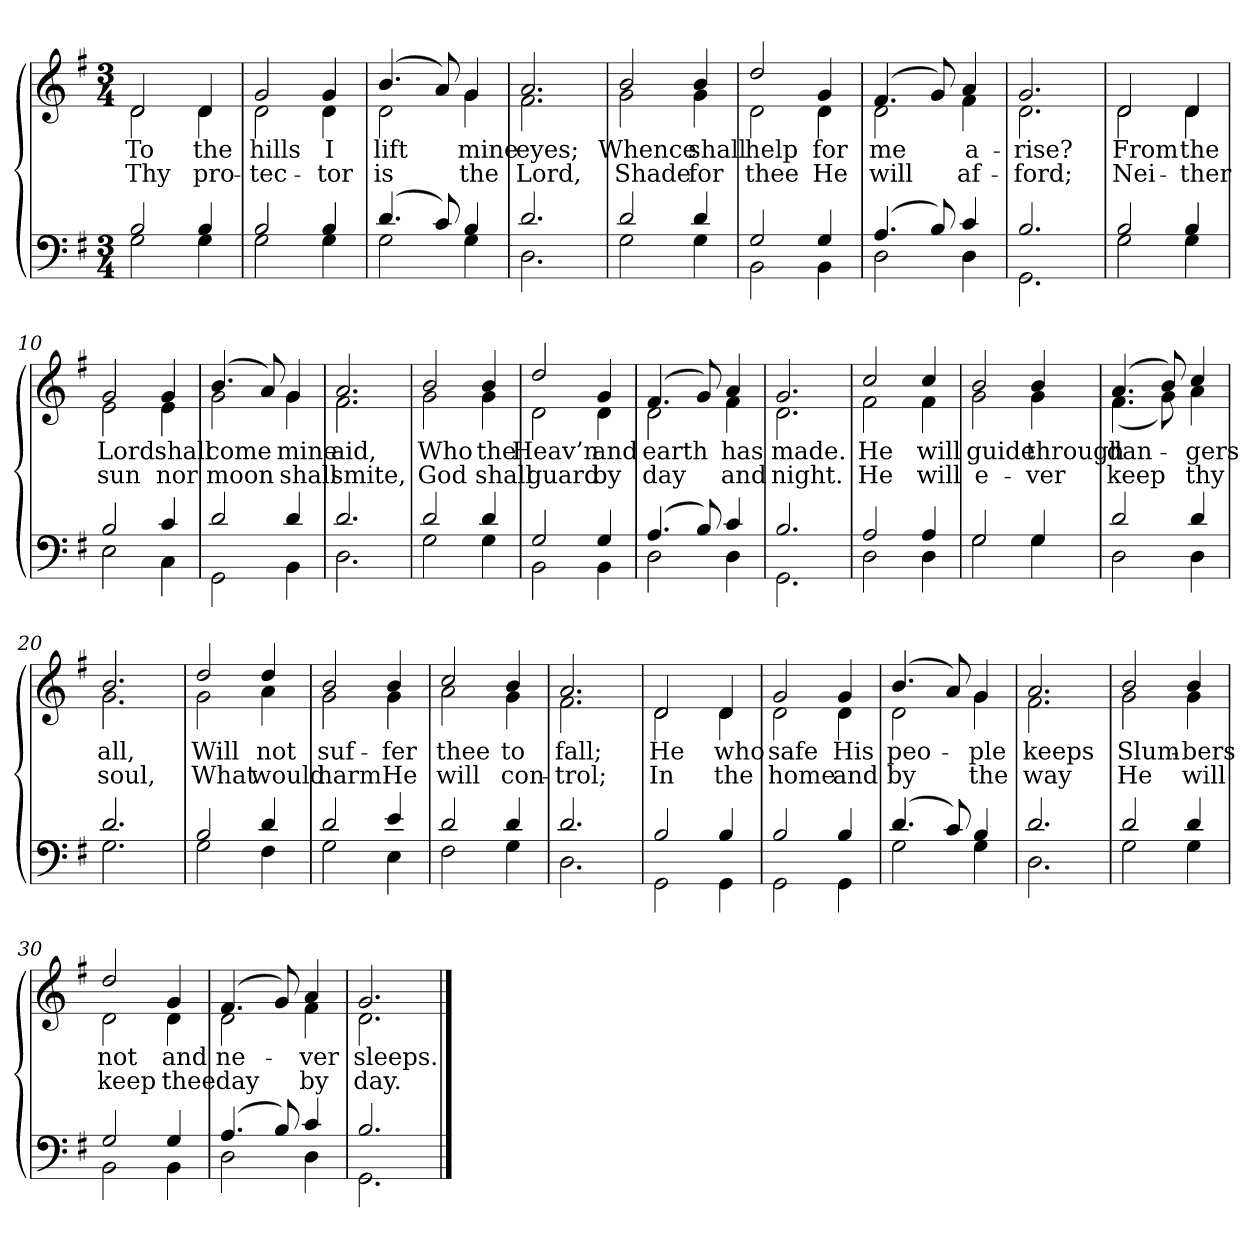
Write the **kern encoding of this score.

**kern	**kern	**text	**text
*part2	*part1	*part1	*part1
*staff2	*staff1	*staff1	*staff1
*clefF4	*clefG2	*	*
*k[f#]	*k[f#]	*	*
*M3/4	*M3/4	*	*
=1	=1	=1	=1
*^	*	*	*
!	!	!LO:TX:b:i:t=Verse	!	!
!	!	!	!LO:LY:b	!LO:LY:b
*	*	*^	*	*
2B/	2G\	2d/	2d\	To	Thy
!	!	!	!	!LO:LY:b	!LO:LY:b
4B/	4G\	4d/	4d\	the	pro-
=2	=2	=2	=2	=2	=2
!	!	!	!	!LO:LY:b	!LO:LY:b
2B/	2G\	2g/	2d\	hills	-tec-
!	!	!	!	!LO:LY:b	!LO:LY:b
4B/	4G\	4g/	4d\	I	-tor
=3	=3	=3	=3	=3	=3
!	!	!	!	!LO:LY:b	!LO:LY:b
(>4.d/	2G\	(>4.b/	2d\	lift	is
8c/)	.	8a/)	.	.	.
!	!	!	!	!LO:LY:b	!LO:LY:b
4B/	4G\	4g/	4g\	mine	the
=4	=4	=4	=4	=4	=4
!	!	!	!	!LO:LY:b	!LO:LY:b
2.d/	2.D\	2.a/	2.f#\	eyes;	Lord,
!!LO:LB:g=z	!!
=5	=5	=5	=5	=5	=5
!	!	!	!	!LO:LY:b	!LO:LY:b
2d/	2G\	2b/	2g\	Whence	Shade
!	!	!	!	!LO:LY:b	!LO:LY:b
4d/	4G\	4b/	4g\	shall	for
=6	=6	=6	=6	=6	=6
!	!	!	!	!LO:LY:b	!LO:LY:b
2G/	2BB\	2dd/	2d\	help	thee
!	!	!	!	!LO:LY:b	!LO:LY:b
4G/	4BB\	4g/	4d\	for	He
=7	=7	=7	=7	=7	=7
!	!	!	!	!LO:LY:b	!LO:LY:b
(>4.A/	2D\	(>4.f#/	2d\	me	will
8B/)	.	8g/)	.	.	.
!	!	!	!	!LO:LY:b	!LO:LY:b
4c/	4D\	4a/	4f#\	a-	af-
=8	=8	=8	=8	=8	=8
!	!	!	!	!LO:LY:b	!LO:LY:b
2.B/	2.GG\	2.g/	2.d\	-rise?	-ford;
!!LO:LB:g=z	!!
=9	=9	=9	=9	=9	=9
!	!	!	!	!LO:LY:b	!LO:LY:b
2B/	2G\	2d/	2d\	From	Nei-
!	!	!	!	!LO:LY:b	!LO:LY:b
4B/	4G\	4d/	4d\	the	-ther
=10	=10	=10	=10	=10	=10
!	!	!	!	!LO:LY:b	!LO:LY:b
2B/	2E\	2g/	2e\	Lord	sun
!	!	!	!	!LO:LY:b	!LO:LY:b
4c/	4C\	4g/	4e\	shall	nor
=11	=11	=11	=11	=11	=11
!	!	!	!	!LO:LY:b	!LO:LY:b
2d/	2GG\	(>4.b/	2g\	come	moon
.	.	8a/)	.	.	.
!	!	!	!	!LO:LY:b	!LO:LY:b
4d/	4BB\	4g/	4g\	mine	shall
=12	=12	=12	=12	=12	=12
!	!	!	!	!LO:LY:b	!LO:LY:b
2.d/	2.D\	2.a/	2.f#\	aid,	smite,
!!LO:LB:g=z	!!
=13	=13	=13	=13	=13	=13
!	!	!	!	!LO:LY:b	!LO:LY:b
2d/	2G\	2b/	2g\	Who	God
!	!	!	!	!LO:LY:b	!LO:LY:b
4d/	4G\	4b/	4g\	the	shall
=14	=14	=14	=14	=14	=14
!	!	!	!	!LO:LY:b	!LO:LY:b
2G/	2BB\	2dd/	2d\	Heav’n	guard
!	!	!	!	!LO:LY:b	!LO:LY:b
4G/	4BB\	4g/	4d\	and	by
=15	=15	=15	=15	=15	=15
!	!	!	!	!LO:LY:b	!LO:LY:b
(>4.A/	2D\	(>4.f#/	2d\	earth	day
8B/)	.	8g/)	.	.	.
!	!	!	!	!LO:LY:b	!LO:LY:b
4c/	4D\	4a/	4f#\	has	and
=16	=16	=16	=16	=16	=16
!	!	!	!	!LO:LY:b	!LO:LY:b
2.B/	2.GG\	2.g/	2.d\	made.	night.
!!LO:LB:g=z	!!
=17	=17	=17	=17	=17	=17
!	!	!	!	!LO:LY:b	!LO:LY:b
2A/	2D\	2cc/	2f#\	He	He
!	!	!	!	!LO:LY:b	!LO:LY:b
4A/	4D\	4cc/	4f#\	will	will
=18	=18	=18	=18	=18	=18
!	!	!	!	!LO:LY:b	!LO:LY:b
2G/	2G\	2b/	2g\	guide	e-
!	!	!	!	!LO:LY:b	!LO:LY:b
4G/	4G\	4b/	4g\	through	-ver
=19	=19	=19	=19	=19	=19
!	!	!	!	!LO:LY:b	!LO:LY:b
2d/	2D\	(>4.a/	(<4.f#\	dan-	keep
.	.	8b/)	8g\)	.	.
!	!	!	!	!LO:LY:b	!LO:LY:b
4d/	4D\	4cc/	4a\	-gers	thy
=20	=20	=20	=20	=20	=20
!	!	!	!	!LO:LY:b	!LO:LY:b
2.d/	2.G\	2.b/	2.g\	all,	soul,
!!LO:LB:g=z	!!
=21	=21	=21	=21	=21	=21
!	!	!	!	!LO:LY:b	!LO:LY:b
2B/	2G\	2dd/	2g\	Will	What
!	!	!	!	!LO:LY:b	!LO:LY:b
4d/	4F#\	4dd/	4a\	not	would
=22	=22	=22	=22	=22	=22
!	!	!	!	!LO:LY:b	!LO:LY:b
2d/	2G\	2b/	2g\	suf-	harm
!	!	!	!	!LO:LY:b	!LO:LY:b
4e/	4E\	4b/	4g\	-fer	He
=23	=23	=23	=23	=23	=23
!	!	!	!	!LO:LY:b	!LO:LY:b
2d/	2F#\	2cc/	2a\	thee	will
!	!	!	!	!LO:LY:b	!LO:LY:b
4d/	4G\	4b/	4g\	to	con-
=24	=24	=24	=24	=24	=24
!	!	!	!	!LO:LY:b	!LO:LY:b
2.d/	2.D\	2.a/	2.f#\	fall;	-trol;
!!LO:LB:g=z	!!
=25	=25	=25	=25	=25	=25
!	!	!	!	!LO:LY:b	!LO:LY:b
2B/	2GG\	2d/	2d\	He	In
!	!	!	!	!LO:LY:b	!LO:LY:b
4B/	4GG\	4d/	4d\	who	the
=26	=26	=26	=26	=26	=26
!	!	!	!	!LO:LY:b	!LO:LY:b
2B/	2GG\	2g/	2d\	safe	home
!	!	!	!	!LO:LY:b	!LO:LY:b
4B/	4GG\	4g/	4d\	His	and
=27	=27	=27	=27	=27	=27
!	!	!	!	!LO:LY:b	!LO:LY:b
(>4.d/	2G\	(>4.b/	2d\	peo-	by
8c/)	.	8a/)	.	.	.
!	!	!	!	!LO:LY:b	!LO:LY:b
4B/	4G\	4g/	4g\	-ple	the
=28	=28	=28	=28	=28	=28
!	!	!	!	!LO:LY:b	!LO:LY:b
2.d/	2.D\	2.a/	2.f#\	keeps	way
!!LO:LB:g=z	!!
=29	=29	=29	=29	=29	=29
!	!	!	!	!LO:LY:b	!LO:LY:b
2d/	2G\	2b/	2g\	Slum-	He
!	!	!	!	!LO:LY:b	!LO:LY:b
4d/	4G\	4b/	4g\	-bers	will
=30	=30	=30	=30	=30	=30
!	!	!	!	!LO:LY:b	!LO:LY:b
2G/	2BB\	2dd/	2d\	not	keep
!	!	!	!	!LO:LY:b	!LO:LY:b
4G/	4BB\	4g/	4d\	and	thee
=31	=31	=31	=31	=31	=31
!	!	!	!	!LO:LY:b	!LO:LY:b
(>4.A/	2D\	(>4.f#/	2d\	ne-	day
8B/)	.	8g/)	.	.	.
!	!	!	!	!LO:LY:b	!LO:LY:b
4c/	4D\	4a/	4f#\	-ver	by
=32	=32	=32	=32	=32	=32
!	!	!	!	!LO:LY:b	!LO:LY:b
2.B/	2.GG\	2.g/	2.d\	sleeps.	day.
*v	*v	*	*	*	*
*	*v	*v	*	*
==	==	==	==
*-	*-	*-	*-
